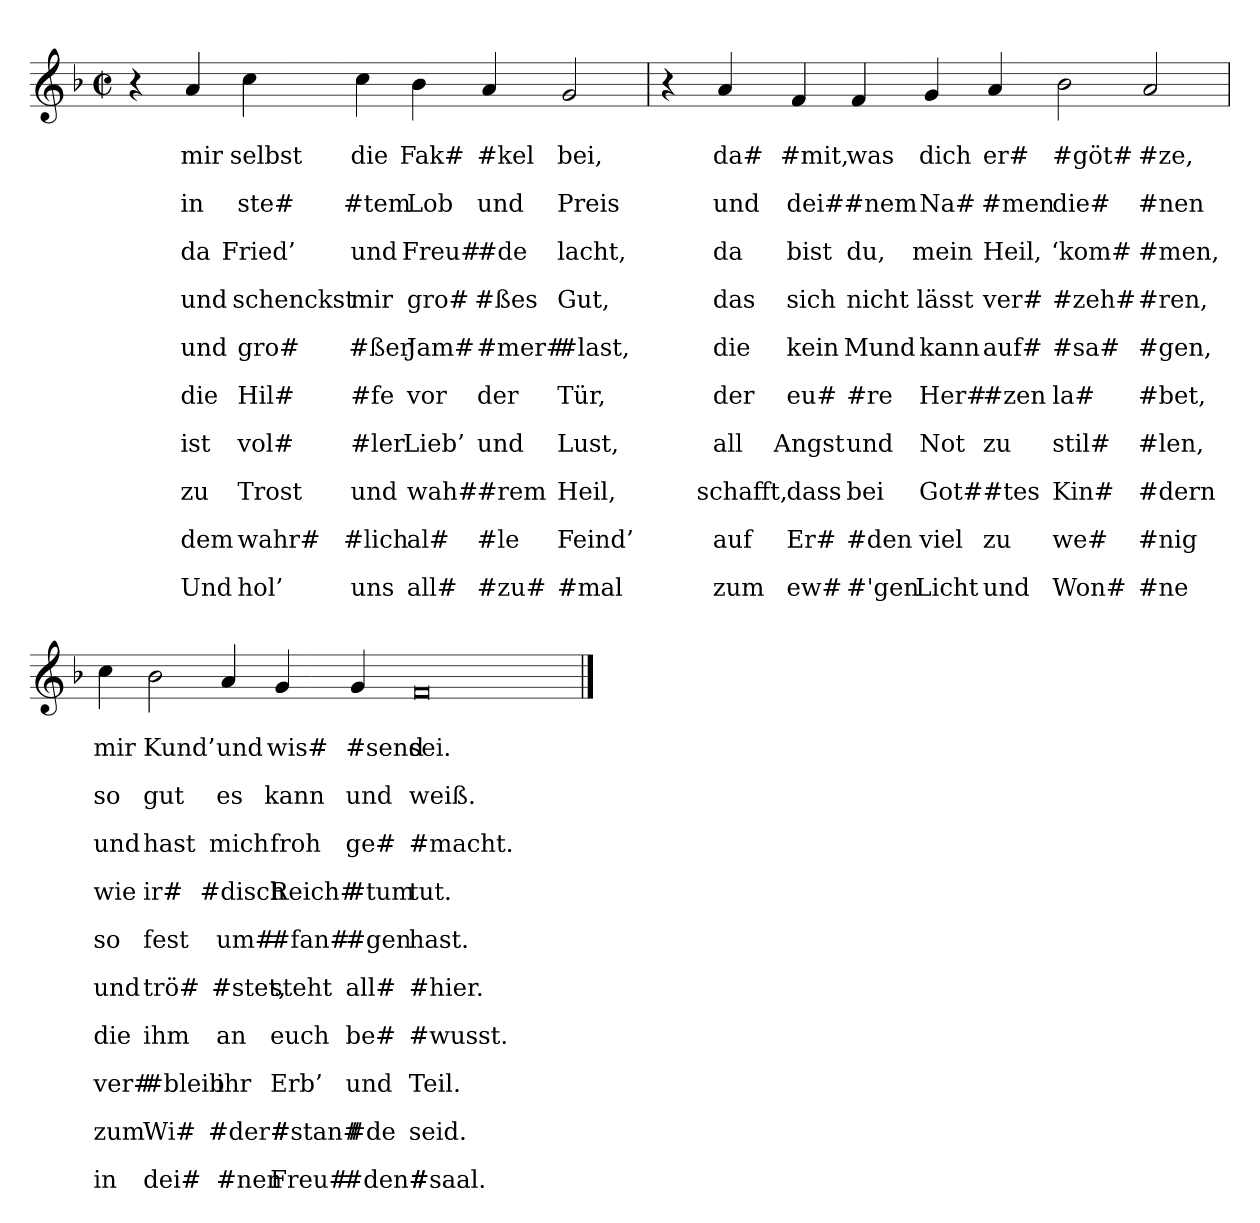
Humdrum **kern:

**kern	**text	**text	**text	**text	**text	**text	**text	**text	**text	**text	**text	**text	**text	**text	**text	**text	**text	**text	**text	**text
*part1	*part1	*part1	*part1	*part1	*part1	*part1	*part1	*part1	*part1	*part1	*part1	*part1	*part1	*part1	*part1	*part1	*part1	*part1	*part1	*part1
*staff1	*staff1	*staff1	*staff1	*staff1	*staff1	*staff1	*staff1	*staff1	*staff1	*staff1	*staff1	*staff1	*staff1	*staff1	*staff1	*staff1	*staff1	*staff1	*staff1	*staff1
*clefG2	*	*	*	*	*	*	*	*	*	*	*	*	*	*	*	*	*	*	*	*
*k[b-]	*	*	*	*	*	*	*	*	*	*	*	*	*	*	*	*	*	*	*	*
*M4/4	*	*	*	*	*	*	*	*	*	*	*	*	*	*	*	*	*	*	*	*
*met(c|)	*	*	*	*	*	*	*	*	*	*	*	*	*	*	*	*	*	*	*	*
=	=	=	=	=	=	=	=	=	=	=	=	=	=	=	=	=	=	=	=	=
4r	.	.	.	.	.	.	.	.	.	.	.	.	.	.	.	.	.	.	.	.
4a	.	mir	.	in	.	da	.	und	.	und	.	die	.	ist	.	zu	.	dem	.	Und
4cc	.	selbst	.	ste#	.	Fried’	.	schenckst	.	gro#	.	Hil#	.	vol#	.	Trost	.	wahr#	.	hol’
4cc	.	die	.	#tem	.	und	.	mir	.	#ßer	.	#fe	.	#ler	.	und	.	#lich	.	uns
4b-	.	Fak#	.	Lob	.	Freu#	.	gro#	.	Jam#	.	vor	.	Lieb’	.	wah#	.	al#	.	all#
4a	.	#kel	.	und	.	#de	.	#ßes	.	#mer#	.	der	.	und	.	#rem	.	#le	.	#zu#
2g	.	bei,	.	Preis	.	lacht,	.	Gut,	.	#last,	.	Tür,	.	Lust,	.	Heil,	.	Feind’	.	#mal
=	=	=	=	=	=	=	=	=	=	=	=	=	=	=	=	=	=	=	=	=
4r	.	.	.	.	.	.	.	.	.	.	.	.	.	.	.	.	.	.	.	.
4a	.	da#	.	und	.	da	.	das	.	die	.	der	.	all	.	schafft,	.	auf	.	zum
4f	.	#mit,	.	dei#	.	bist	.	sich	.	kein	.	eu#	.	Angst	.	dass	.	Er#	.	ew#
4f	.	was	.	#nem	.	du,	.	nicht	.	Mund	.	#re	.	und	.	bei	.	#den	.	#'gen
4g	.	dich	.	Na#	.	mein	.	lässt	.	kann	.	Her#	.	Not	.	Got#	.	viel	.	Licht
4a	.	er#	.	#men	.	Heil,	.	ver#	.	auf#	.	#zen	.	zu	.	#tes	.	zu	.	und
2b-	.	#göt#	.	die#	.	‘kom#	.	#zeh#	.	#sa#	.	la#	.	stil#	.	Kin#	.	we#	.	Won#
2a	.	#ze,	.	#nen	.	#men,	.	#ren,	.	#gen,	.	#bet,	.	#len,	.	#dern	.	#nig	.	#ne
=	=	=	=	=	=	=	=	=	=	=	=	=	=	=	=	=	=	=	=	=
4cc	.	mir	.	so	.	und	.	wie	.	so	.	und	.	die	.	ver#	.	zum	.	in
2b-	.	Kund’	.	gut	.	hast	.	ir#	.	fest	.	trö#	.	ihm	.	#bleib'	.	Wi#	.	dei#
4a	.	und	.	es	.	mich	.	#disch	.	um#	.	#stet,	.	an	.	ihr	.	#der#	.	#nen
4g	.	wis#	.	kann	.	froh	.	Reich#	.	#fan#	.	steht	.	euch	.	Erb’	.	#stan#	.	Freu#
4g	.	#send	.	und	.	ge#	.	#tum	.	#gen	.	all#	.	be#	.	und	.	#de	.	#den#
0f	.	sei.	.	weiß.	.	#macht.	.	tut.	.	hast.	.	#hier.	.	#wusst.	.	Teil.	.	seid.	.	#saal.
==	==	==	==	==	==	==	==	==	==	==	==	==	==	==	==	==	==	==	==	==
*-	*-	*-	*-	*-	*-	*-	*-	*-	*-	*-	*-	*-	*-	*-	*-	*-	*-	*-	*-	*-
